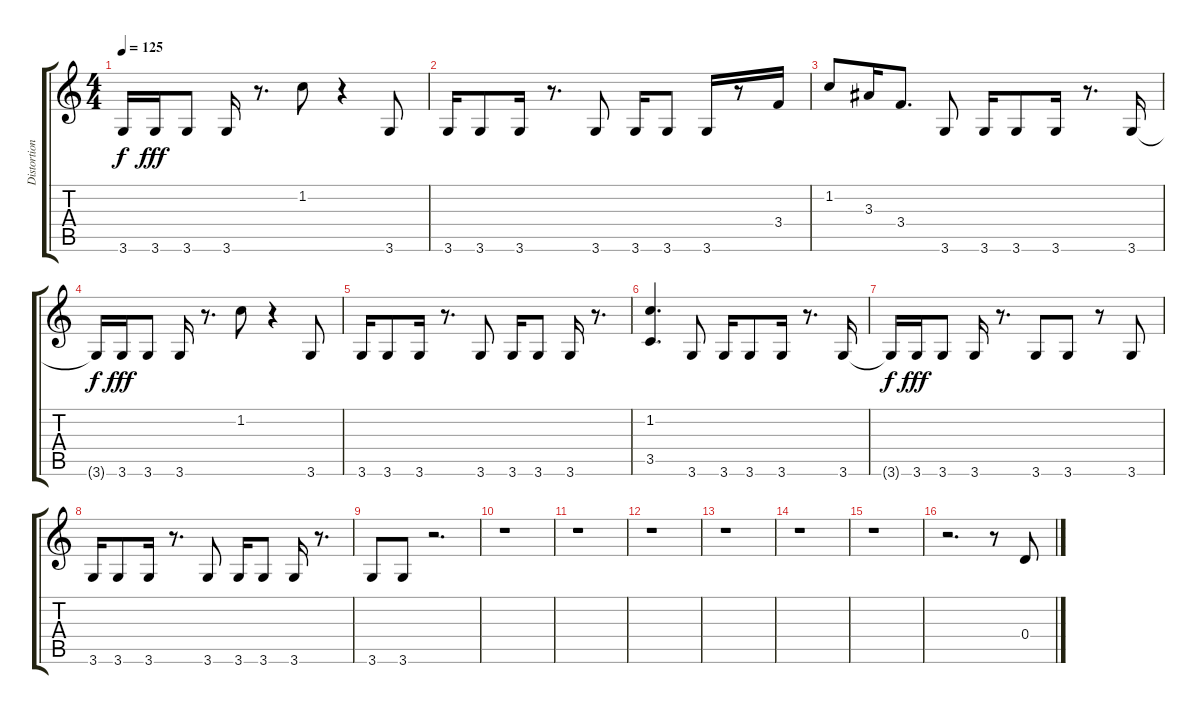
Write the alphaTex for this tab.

\track ("Distortion Guitar" "Distortion") {instrument distortionguitar}
\staff {score tabs}
\tuning (E4 B3 G3 D3 A2 E2) {hide}
\ts (4 4)
\tempo 125
\clef g2
\ks c
3.6{t}.16{dy f} 3.6.16{dy fff} 3.6.8 3.6.16 r.8{d} 1.2.8 r.4 3.6.8 |
3.6.16 3.6.8 3.6.16 r.8{d} 3.6.8 3.6.16 3.6.8 3.6.16 r.8 3.4.16 |
1.2.8 3.3.16 3.4.8{d} 3.6.8 3.6.16 3.6.8 3.6.16 r.8{d} 3.6.16 |
3.6{t}.16{dy f} 3.6.16{dy fff} 3.6.8 3.6.16 r.8{d} 1.2.8 r.4 3.6.8 |
3.6.16 3.6.8 3.6.16 r.8{d} 3.6.8 3.6.16 3.6.8 3.6.16 r.8{d} |
(1.2 3.5).4{d} 3.6.8 3.6.16 3.6.8 3.6.16 r.8{d} 3.6.16 |
3.6{t}.16{dy f} 3.6.16{dy fff} 3.6.8 3.6.16 r.8{d} 3.6.8 3.6.8 r.8 3.6.8 |
3.6.16 3.6.8 3.6.16 r.8{d} 3.6.8 3.6.16 3.6.8 3.6.16 r.8{d} |
3.6.8 3.6.8 r.2{d} |
r.1 |
r.1 |
r.1 |
r.1 |
r.1 |
r.1 |
r.2{d} r.8 0.4.8
